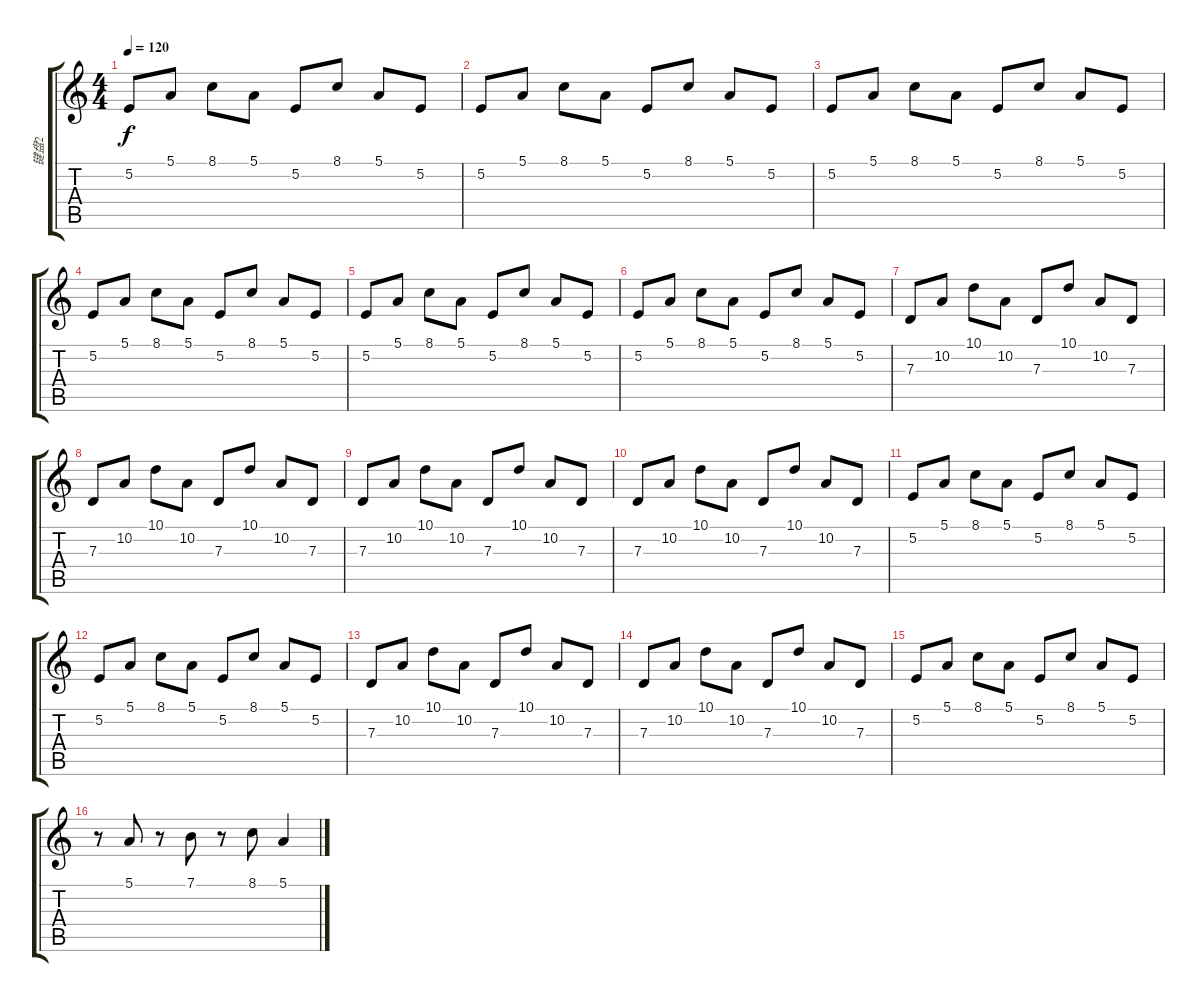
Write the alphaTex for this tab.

\track ("键盘2" "键盘2") {instrument cello}
\staff {score tabs}
\tuning (E4 B3 G3 D3 A2 E2) {hide}
\ts (4 4)
\tempo 120
\clef g2
\ks c
5.2.8{dy f} 5.1.8 8.1.8 5.1.8 5.2.8 8.1.8 5.1.8 5.2.8 |
5.2.8 5.1.8 8.1.8 5.1.8 5.2.8 8.1.8 5.1.8 5.2.8 |
5.2.8 5.1.8 8.1.8 5.1.8 5.2.8 8.1.8 5.1.8 5.2.8 |
5.2.8 5.1.8 8.1.8 5.1.8 5.2.8 8.1.8 5.1.8 5.2.8 |
5.2.8 5.1.8 8.1.8 5.1.8 5.2.8 8.1.8 5.1.8 5.2.8 |
5.2.8 5.1.8 8.1.8 5.1.8 5.2.8 8.1.8 5.1.8 5.2.8 |
7.3.8 10.2.8 10.1.8 10.2.8 7.3.8 10.1.8 10.2.8 7.3.8 |
7.3.8 10.2.8 10.1.8 10.2.8 7.3.8 10.1.8 10.2.8 7.3.8 |
7.3.8 10.2.8 10.1.8 10.2.8 7.3.8 10.1.8 10.2.8 7.3.8 |
7.3.8 10.2.8 10.1.8 10.2.8 7.3.8 10.1.8 10.2.8 7.3.8 |
5.2.8 5.1.8 8.1.8 5.1.8 5.2.8 8.1.8 5.1.8 5.2.8 |
5.2.8 5.1.8 8.1.8 5.1.8 5.2.8 8.1.8 5.1.8 5.2.8 |
7.3.8 10.2.8 10.1.8 10.2.8 7.3.8 10.1.8 10.2.8 7.3.8 |
7.3.8 10.2.8 10.1.8 10.2.8 7.3.8 10.1.8 10.2.8 7.3.8 |
5.2.8 5.1.8 8.1.8 5.1.8 5.2.8 8.1.8 5.1.8 5.2.8 |
r.8 5.1.8 r.8 7.1.8 r.8 8.1.8 5.1.4
